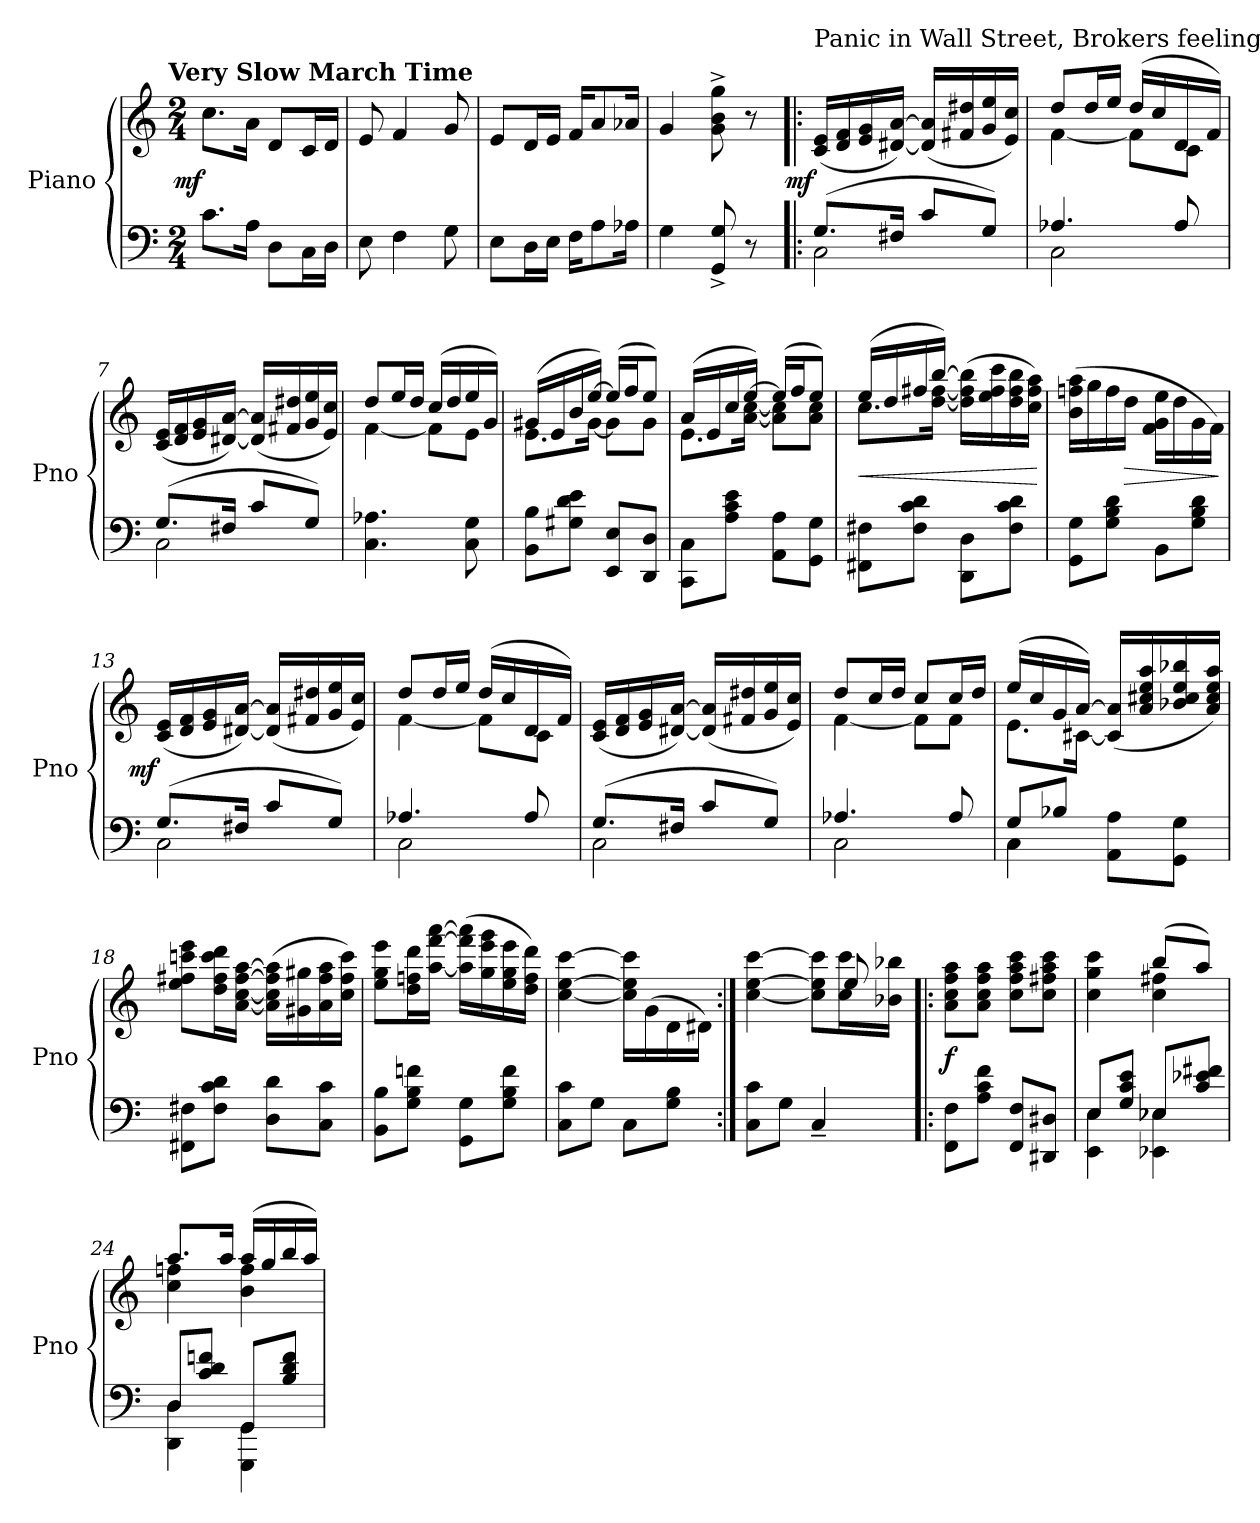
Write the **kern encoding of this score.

**kern	**kern	**dynam
*part1	*part1	*part1
*staff2	*staff1	*staff1/2
*I"Piano	*	*
*I'Pno	*	*
*clefF4	*clefG2	*
*k[]	*k[]	*
!!LO:TX:omd:t=Very Slow March Time
*M2/4	*M2/4	*
*MM72	*MM72	*
=1	=1	=1
!	!	!LO:DY:rj
8.cL	8.ccL	mf
16AJk	16aJk	.
8D\L	8dL	.
16C\L	16cL	.
16D\JJ	16dJJ	.
=2	=2	=2
8E	8e	.
4F	4f	.
8G	8g	.
=3	=3	=3
8EL	8eL	.
16DL	16dL	.
16EJJ	16eJJ	.
16FKL	16fKL	.
8A	8a	.
16A-XJk	16a-XJk	.
=4	=4	=4
4G	4g	.
8GG^> 8G^>	8g^ 8b^ 8gg^	.
8r	8r	.
=5!|:	=5!|:	=5!|:
*^	*	*
!	!	!LO:TX:a:t=Panic in Wall Street, Brokers feeling melancholy.	!
!	!	!	!LO:DY:rj
(8.GL	2C	(>16c 16eLL	mf
.	.	16d 16f	.
.	.	16e 16g	.
16F#XJk	.	[16d#X [16aJJ)	.
8cL	.	(>16d#] 16a]LL	.
.	.	16f#X 16dd#X	.
8GJ)	.	16g 16ee	.
.	.	16e 16ccJJ)	.
=6	=6	=6	=6
*	*	*^	*
4.A-X	2C	8ddL	[4f	.
.	.	16ddL	.	.
.	.	16eeJJ	.	.
.	.	(16ddLL	8fL]	.
.	.	16cc	.	.
8A-	.	16d	8cJ	.
.	.	16fJJ)	.	.
*	*	*v	*v	*
=7	=7	=7	=7
(8.GL	2C	(>16c 16eLL	.
.	.	16d 16f	.
.	.	16e 16g	.
16F#XJk	.	[16d#X [16aJJ)	.
8cL	.	(>16d#] 16a]LL	.
.	.	16f#X 16dd#X	.
8GJ)	.	16g 16ee	.
.	.	16e 16ccJJ)	.
*v	*v	*	*
=8	=8	=8
*	*^	*
4.C 4.A-X	8ddL	[4f	.
.	16eeL	.	.
.	16ddJJ	.	.
.	(16ccLL	8fL]	.
.	16dd	.	.
8C 8G	16ee	8eJ	.
.	16gJJ)	.	.
=9	=9	=9	=9
8BB 8BL	(16g#XLL	8.eL	.
.	16e	.	.
8G#X 8d 8eJ	16b	.	.
.	[16eeJJ)	[16g#Jk	.
8EE 8EL	(16eeLL]	8g#L]	.
.	16ffJ	.	.
8DD 8DJ	8eeJ)	8g#J	.
=10	=10	=10	=10
8CC 8CL	(16aLL	8.eL	.
.	16e	.	.
8A 8c 8eJ	16cc	.	.
.	[16eeJJ)	[16a [16ccJk	.
8AA 8AL	(16eeLL]	8a] 8cc]L	.
.	16ffJ	.	.
8GG 8GJ	8eeJ)	8a 8ccJ	.
=11	=11	=11	=11
8FF#X 8F#XL	(16eeLL	8.ccL	<
.	16dd	.	.
8F# 8c 8dJ	16ff#X	.	.
.	[16bbJJ)	[16dd [16ff#Jk	.
8DD 8DL	4ryy	(16dd] 16ff#] 16bb]LL	.
.	.	16ee 16ff# 16ccc	.
8F# 8c 8dJ	.	16dd 16ff# 16bb	.
.	.	16cc 16ff# 16aaJJ)	.
*	*v	*v	*
.	.	[
=12	=12	=12
8GG 8GL	(>16b 16ffn 16aaLL	.
.	16gg	.
8G 8B 8dJ	16ff	.
.	16ddJJ	>
8BBL	16f\ 16g\ 16ee\LL	.
.	16dd\	.
8G 8B 8dJ	16g\	.
.	16f\JJ)	.
.	.	]
=13	=13	=13
*^	*	*
!	!	!	!LO:DY:rj
(8.GL	2C	(>16c 16eLL	mf
.	.	16d 16f	.
.	.	16e 16g	.
16F#XJk	.	[16d#X [16aJJ)	.
8cL	.	(>16d#] 16a]LL	.
.	.	16f#X 16dd#X	.
8GJ)	.	16g 16ee	.
.	.	16e 16ccJJ)	.
=14	=14	=14	=14
*	*	*^	*
4.A-X	2C	8ddL	[4f	.
.	.	16ddL	.	.
.	.	16eeJJ	.	.
.	.	(16ddLL	8fL]	.
.	.	16cc	.	.
8A-	.	16d	8cJ	.
.	.	16fJJ)	.	.
*	*	*v	*v	*
=15	=15	=15	=15
(8.GL	2C	(>16c 16eLL	.
.	.	16d 16f	.
.	.	16e 16g	.
16F#XJk	.	[16d#X [16aJJ)	.
8cL	.	(>16d#] 16a]LL	.
.	.	16f#X 16dd#X	.
8GJ)	.	16g 16ee	.
.	.	16e 16ccJJ)	.
=16	=16	=16	=16
*	*	*^	*
4.A-X	2C	8ddL	[4f	.
.	.	16ccL	.	.
.	.	16ddJJ	.	.
.	.	8ccL	8fL]	.
8A-	.	16ccL	8fJ	.
.	.	16ddJJ	.	.
=17	=17	=17	=17	=17
8GL	4C	(16eeLL	8.eL	.
.	.	16cc	.	.
8B-XJ	.	16g	.	.
.	.	[16aJJ)	[16c#XJk	.
4ryy	8AA 8AL	(>16c#]/ 16a]/LL	4ryy	.
.	.	16a/ 16cc#X/ 16ee/ 16aa/	.	.
.	8GG 8GJ	16b-X/ 16cc#/ 16ee/ 16bb-X/	.	.
.	.	16a/ 16cc#/ 16ee/ 16aa/JJ)	.	.
*v	*v	*	*	*
*	*v	*v	*
=18	=18	=18
8FF#X 8F#XL	8ee 8ff#X 8cccn 8eeeL	.
8F# 8c 8dJ	16dd 16ff# 16ccc 16dddL	.
.	[16a [16cc [16ff# [16aaJJ	.
8D 8dL	(16a] 16cc] 16ff#] 16aa]LL	.
.	16g#X 16gg#X	.
8C 8cJ	16a 16ff# 16aa	.
.	16cc 16ff# 16cccJJ)	.
=19	=19	=19
8BB 8BL	8ee 8gg 8eeeL	.
8G 8B 8fnJ	16dd 16ffn 16dddL	.
.	[16aa [16fff [16aaaJJ	.
8GG 8GL	(16aa] 16fff] 16aaa]LL	.
.	16gg 16eee 16ggg	.
8G 8B 8fJ	16ee 16gg 16eee	.
.	16dd 16ff 16dddJJ)	.
=20	=20	=20
8C 8cL	[4cc [4ee [4ccc	.
8GJ	.	.
8CL	16cc] 16ee] 16ccc]LL	.
.	(16g	.
8G 8BJ	16d	.
.	16d#XJJ)	.
=21:|!	=21:|!	=21:|!
*	*^	*
8C 8cL	4.ryy	[4cc [4ee [4ccc	.
8GJ	.	.	.
4C~>	.	8cc] 8ee] 8ccc]L	.
.	8ee	16cc 16cccL	.
.	.	16b-X 16bb-XJJ	.
=22!|:	=22!|:	=22!|:	=22!|:
!	!LO:TX:a:t=Good times coming.	!	!
*	*v	*v	*
8FF 8FL	8a 8cc 8ff 8aaL	f
8A 8c 8fJ	8a 8cc 8ff 8aaJ	.
8FF 8FL	8cc 8ff 8aa 8cccL	.
8DD#X 8D#XJ	8cc 8ff#X 8aa 8cccJ	.
=23	=23	=23
*^	*^	*
8EL	4EE 4E	4ryy	4cc 4gg 4ccc	.
8G 8c 8eJ	.	.	.	.
8E-XL	4EE-X 4E-X	(8bbL	4cc 4ff#X	.
8c 8e-X 8f#XJ	.	8aaJ)	.	.
=24	=24	=24	=24	=24
8DL	4DD 4D	8.aaL	4cc 4ffn	.
8c 8d 8fnJ	.	.	.	.
.	.	16aaJk	.	.
8GGL	4GGG 4GG	(16aaLL	4b 4ff	.
.	.	16gg	.	.
8B 8d 8fJ	.	16bb	.	.
.	.	16aaJJ)	.	.
*v	*v	*	*	*
*	*v	*v	*
=	=	=
*-	*-	*-
